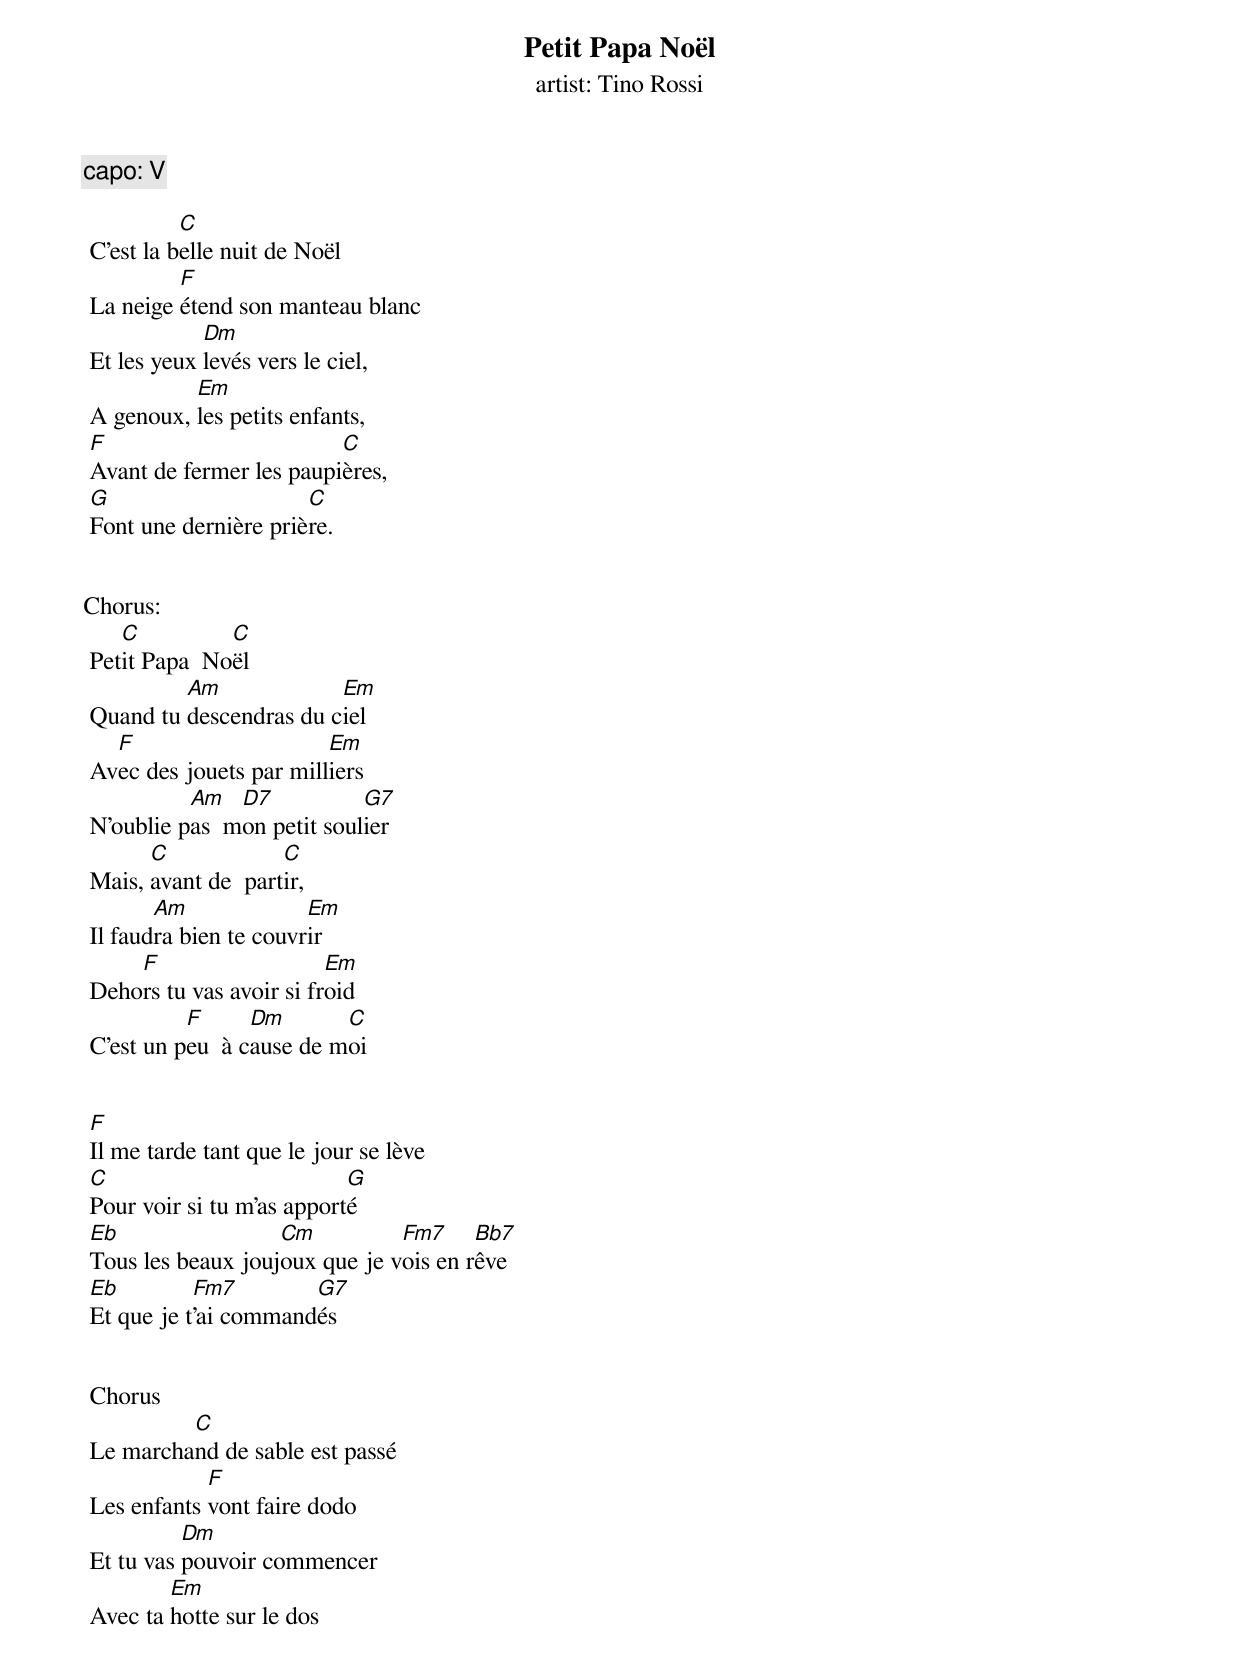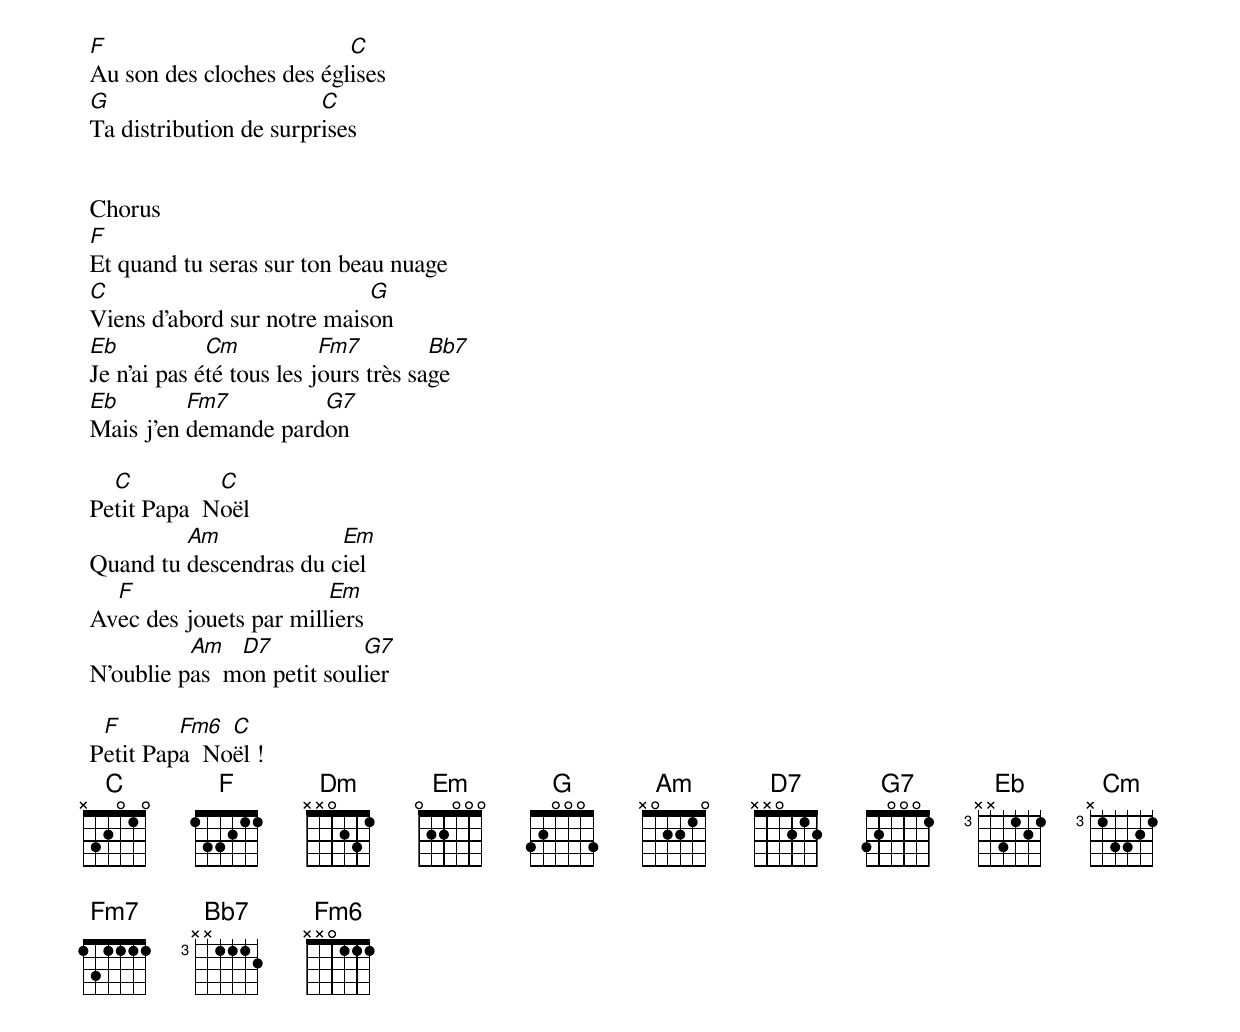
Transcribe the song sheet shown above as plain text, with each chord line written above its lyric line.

Petit Papa Noël
artist: Tino Rossi
capo: V

           C
 C'est la belle nuit de Noël
          F
 La neige étend son manteau blanc
             Dm
 Et les yeux levés vers le ciel,
           Em
 A genoux, les petits enfants,
 F                        C
 Avant de fermer les paupières,
 G                     C
 Font une dernière prière.


Chorus:
    C          C
 Petit Papa  Noël
          Am             Em
 Quand tu descendras du ciel
   F                     Em
 Avec des jouets par milliers
           Am   D7           G7
 N'oublie pas  mon petit soulier
       C             C
 Mais, avant de  partir,
        Am              Em
 Il faudra bien te couvrir
     F                    Em
 Dehors tu vas avoir si froid
           F      Dm       C
 C'est un peu  à cause de moi


 F
 Il me tarde tant que le jour se lève
 C                          G
 Pour voir si tu m'as apporté
 Eb                 Cm          Fm7     Bb7
 Tous les beaux joujoux que je vois en rêve
 Eb         Fm7        G7
 Et que je t'ai commandés


 Chorus
          C
 Le marchand de sable est passé
             F
 Les enfants vont faire dodo
           Dm
 Et tu vas pouvoir commencer
         Em
 Avec ta hotte sur le dos
 F                         C
 Au son des cloches des églises
 G                       C
 Ta distribution de surprises


 Chorus
 F
 Et quand tu seras sur ton beau nuage
 C                           G
 Viens d'abord sur notre maison
 Eb           Cm           Fm7         Bb7
 Je n'ai pas été tous les jours très sage
 Eb        Fm7         G7
 Mais j'en demande pardon

   C          C
 Petit Papa  Noël
          Am             Em
 Quand tu descendras du ciel
   F                     Em
 Avec des jouets par milliers
           Am   D7           G7
 N'oublie pas  mon petit soulier

  F       Fm6  C
 Petit Papa  Noël !
